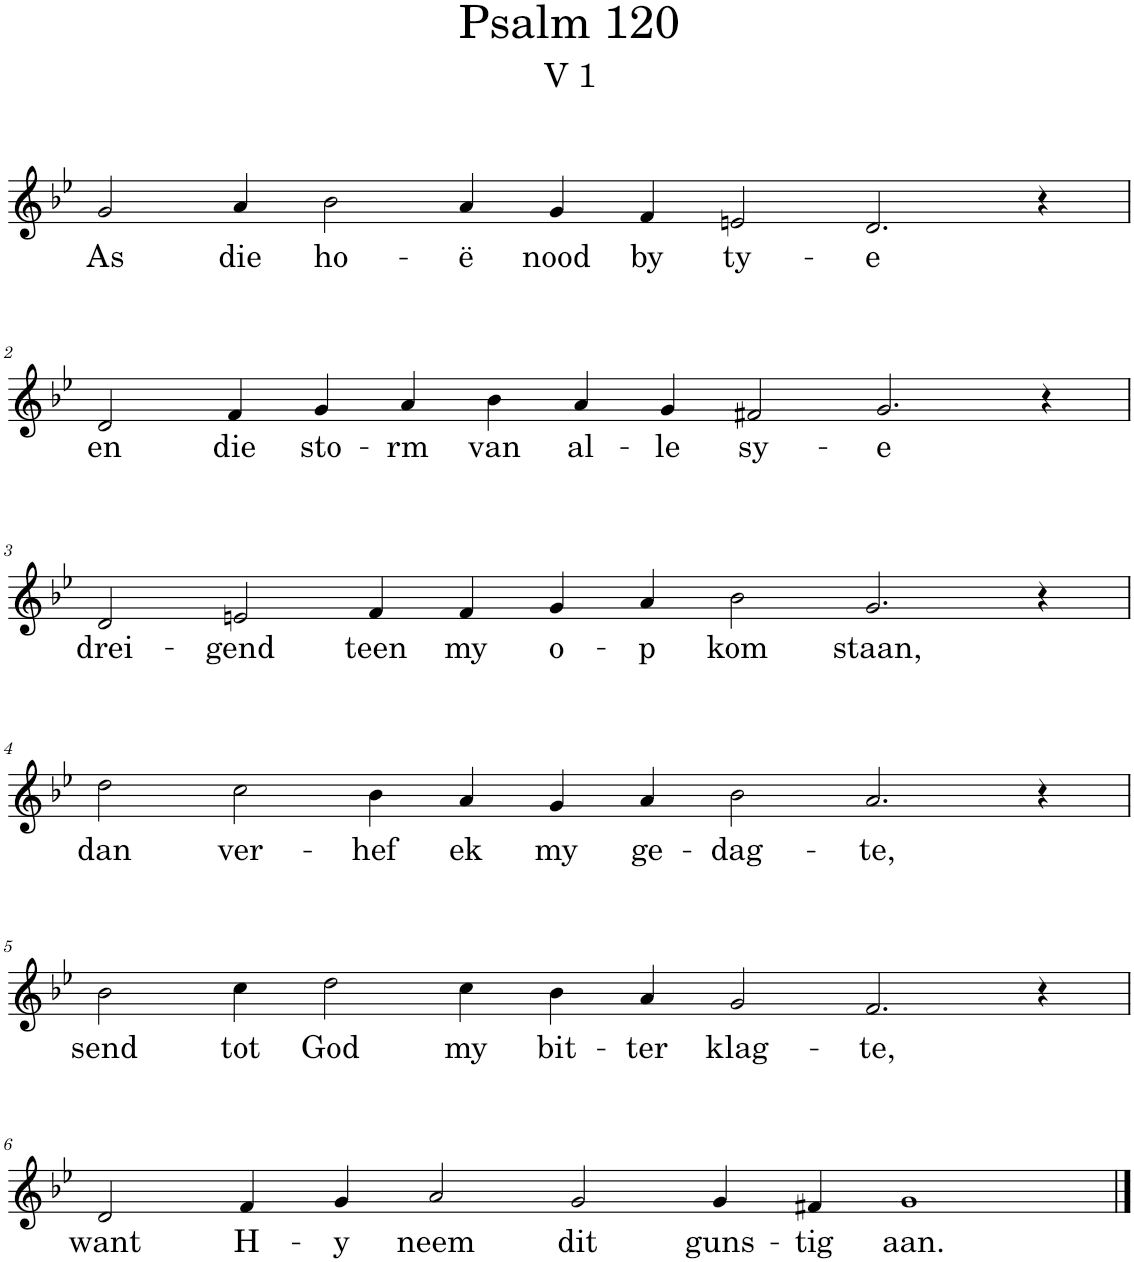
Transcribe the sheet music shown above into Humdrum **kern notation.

**kern	**text
*part1	*part1
*staff1	*staff1
*I"Pipe Organ	*
*I'Org.	*
*clefG2	*
*k[b-e-]	*
*M14/4	*
=1	=1
!	!LO:LY:b
2g/	As
!	!LO:LY:b
4a/	die
!	!LO:LY:b
2b-\	ho-
!	!LO:LY:b
4a/	-ë
!	!LO:LY:b
4g/	nood
!	!LO:LY:b
4f/	by
!	!LO:LY:b
2en/	ty-
!	!LO:LY:b
2.d/	-e
4r	.
!!LO:LB:g=z
=2	=2
!	!LO:LY:b
2d/	en
!	!LO:LY:b
4f/	die
!	!LO:LY:b
4g/	sto-
!	!LO:LY:b
4a/	-rm
!	!LO:LY:b
4b-\	van
!	!LO:LY:b
4a/	al-
!	!LO:LY:b
4g/	-le
!	!LO:LY:b
2f#X/	sy-
!	!LO:LY:b
2.g/	-e
4r	.
!!LO:LB:g=z
=3	=3
!	!LO:LY:b
2d/	drei-
!	!LO:LY:b
2en/	-gend
!	!LO:LY:b
4f/	teen
!	!LO:LY:b
4f/	my
!	!LO:LY:b
4g/	o-
!	!LO:LY:b
4a/	-p
!	!LO:LY:b
2b-\	kom
!	!LO:LY:b
2.g/	staan,
4r	.
!!LO:LB:g=z
=4	=4
!	!LO:LY:b
2dd\	dan
!	!LO:LY:b
2cc\	ver-
!	!LO:LY:b
4b-\	-hef
!	!LO:LY:b
4a/	ek
!	!LO:LY:b
4g/	my
!	!LO:LY:b
4a/	ge-
!	!LO:LY:b
2b-\	-dag-
!	!LO:LY:b
2.a/	-te,
4r	.
!!LO:LB:g=z
=5	=5
!	!LO:LY:b
2b-\	send
!	!LO:LY:b
4cc\	tot
!	!LO:LY:b
2dd\	God
!	!LO:LY:b
4cc\	my
!	!LO:LY:b
4b-\	bit-
!	!LO:LY:b
4a/	-ter
!	!LO:LY:b
2g/	klag-
!	!LO:LY:b
2.f/	-te,
4r	.
!!LO:LB:g=z
=6	=6
!	!LO:LY:b
2d/	want
!	!LO:LY:b
4f/	H-
!	!LO:LY:b
4g/	-y
!	!LO:LY:b
2a/	neem
!	!LO:LY:b
2g/	dit
!	!LO:LY:b
4g/	guns-
!	!LO:LY:b
4f#X/	-tig
!	!LO:LY:b
1g	aan.
==	==
*-	*-
